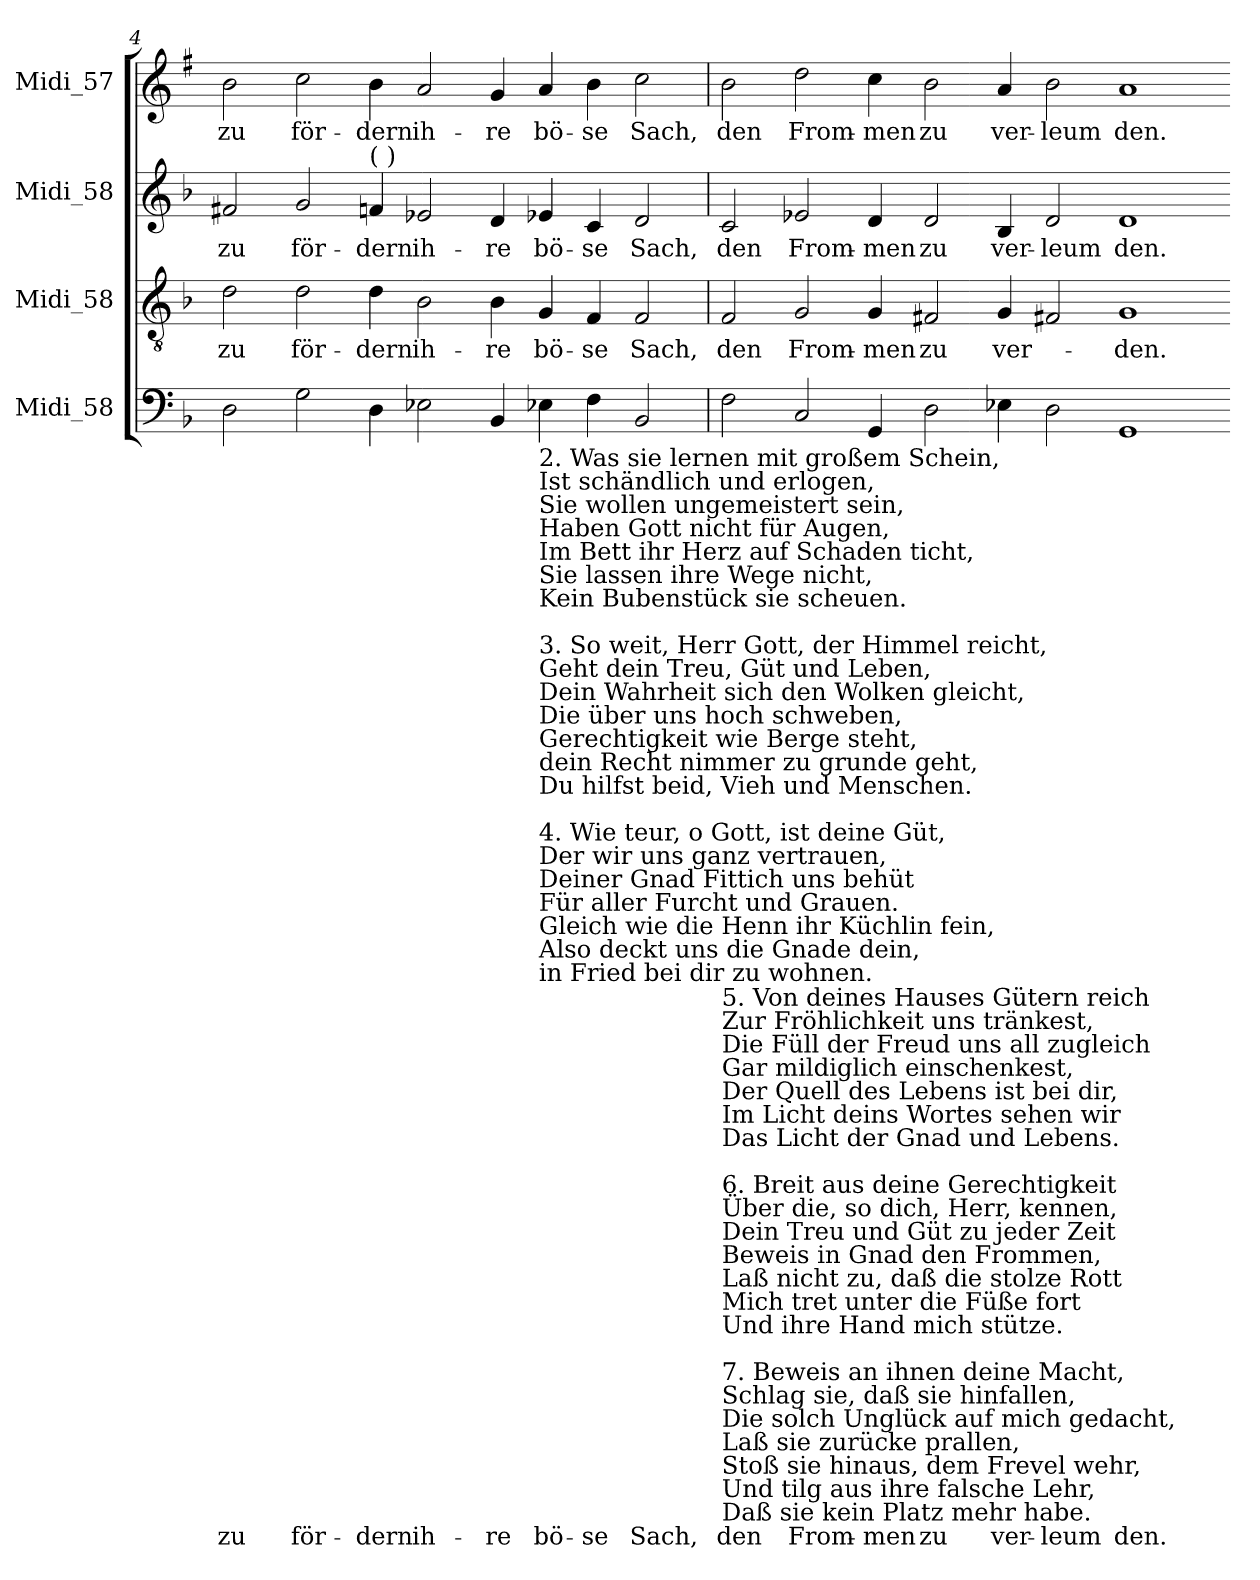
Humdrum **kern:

**kern	**text	**kern	**text	**kern	**text	**kern	**text
*part4	*part4	*part3	*part3	*part2	*part2	*part1	*part1
*staff4	*staff4	*staff3	*staff3	*staff2	*staff2	*staff1	*staff1
*I"Midi_58	*	*I"Midi_58	*	*I"Midi_58	*	*I"Midi_57	*
*clefF4	*	*clefGv2	*	*clefG2	*	*clefG2	*
*	*	*	*	*	*	*ITrd1c2	*
*k[b-]	*	*k[b-]	*	*k[b-]	*	*k[b-]	*
*F:	*	*F:	*	*F:	*	*F:	*
=4	=4	=4	=4	=4	=4	=4	=4
!	!LO:LY:b	!	!LO:LY:b	!	!LO:LY:b	!	!LO:LY:b
2D	zu	2d	zu	2f#X	zu	2a	zu
!	!LO:LY:b	!	!LO:LY:b	!	!LO:LY:b	!	!LO:LY:b
2G	för-	2d	för-	2g	för-	2b-	för-
!	!	!	!	!LO:TX:a:t=(  )	!	!	!
!	!LO:LY:b	!	!LO:LY:b	!	!LO:LY:b	!	!LO:LY:b
4D	-dern	4d	-dern	4f	-dern	4a	-dern
!	!LO:LY:b	!	!LO:LY:b	!	!LO:LY:b	!	!LO:LY:b
2E-X	ih-	2B-	ih-	2e-X	ih-	2g	ih-
!	!LO:LY:b	!	!LO:LY:b	!	!LO:LY:b	!	!LO:LY:b
4BB-	-re	4B-	-re	4d	-re	4f	-re
!LO:TX:b:t=2. Was sie lernen mit großem Schein,\nIst schändlich und erlogen,\nSie wollen ungemeistert sein,\nHaben Gott nicht für Augen,\nIm Bett ihr Herz auf Schaden ticht,\nSie lassen ihre Wege nicht,\nKein Bubenstück sie scheuen.\n\n3. So weit, Herr Gott, der Himmel reicht,\nGeht dein Treu, Güt und Leben,\nDein Wahrheit sich den Wolken gleicht,\nDie über uns hoch schweben,\nGerechtigkeit wie Berge steht,\ndein Recht nimmer zu grunde geht,\nDu hilfst beid, Vieh und Menschen.\n\n4. Wie teur, o Gott, ist deine Güt,\nDer wir uns ganz vertrauen,\nDeiner Gnad Fittich uns behüt\nFür aller Furcht und Grauen.\nGleich wie die Henn ihr Küchlin fein,\nAlso deckt uns die Gnade dein,\nin Fried bei dir zu wohnen.	!	!	!	!	!	!	!
!	!LO:LY:b	!	!LO:LY:b	!	!LO:LY:b	!	!LO:LY:b
4E-X	bö-	4G	bö-	4e-X	bö-	4g	bö-
!	!LO:LY:b	!	!LO:LY:b	!	!LO:LY:b	!	!LO:LY:b
4F	-se	4F	-se	4c	-se	4a	-se
!	!LO:LY:b	!	!LO:LY:b	!	!LO:LY:b	!	!LO:LY:b
2BB-	Sach,	2F	Sach,	2d	Sach,	2b-	Sach,
=5	=5	=5	=5	=5	=5	=5	=5
!LO:TX:b:t=5. Von deines Hauses Gütern reich\nZur Fröhlichkeit uns tränkest,\nDie Füll der Freud uns all zugleich\nGar mildiglich einschenkest,\nDer Quell des Lebens ist bei dir,\nIm Licht deins Wortes sehen wir\nDas Licht der Gnad und Lebens.\n\n6. Breit aus deine Gerechtigkeit\nÜber die, so dich, Herr, kennen,\nDein Treu und Güt zu jeder Zeit\nBeweis in Gnad den Frommen,\nLaß nicht zu, daß die stolze Rott\nMich tret unter die Füße fort\nUnd ihre Hand mich stütze.\n\n7. Beweis an ihnen deine Macht,\nSchlag sie, daß sie hinfallen,\nDie solch Unglück auf mich gedacht,\nLaß sie zurücke prallen,\nStoß sie hinaus, dem Frevel wehr,\nUnd tilg aus ihre falsche Lehr,\nDaß sie kein Platz mehr habe.	!	!	!	!	!	!	!
!	!LO:LY:b	!	!LO:LY:b	!	!LO:LY:b	!	!LO:LY:b
2F	den	2F	den	2c	den	2a	den
!	!LO:LY:b	!	!LO:LY:b	!	!LO:LY:b	!	!LO:LY:b
2C	From-	2G	From-	2e-X	From-	2cc	From-
!	!LO:LY:b	!	!LO:LY:b	!	!LO:LY:b	!	!LO:LY:b
4GG	-men	4G	-men	4d	-men	4b-	-men
!	!LO:LY:b	!	!LO:LY:b	!	!LO:LY:b	!	!LO:LY:b
2D	zu	2F#X	zu	2d	zu	2a	zu
!	!LO:LY:b	!	!LO:LY:b	!	!LO:LY:b	!	!LO:LY:b
4E-X	ver-	4G	ver-	4B-	ver-	4g	ver-
!	!LO:LY:b	!	!	!	!LO:LY:b	!	!LO:LY:b
2D	-leum	2F#X	.	2d	-leum	2a	-leum
!	!LO:LY:b	!	!LO:LY:b	!	!LO:LY:b	!	!LO:LY:b
1GG	den.	1G	-den.	1d	den.	1g	den.
=-	=-	=-	=-	=-	=-	=-	=-
*-	*-	*-	*-	*-	*-	*-	*-
